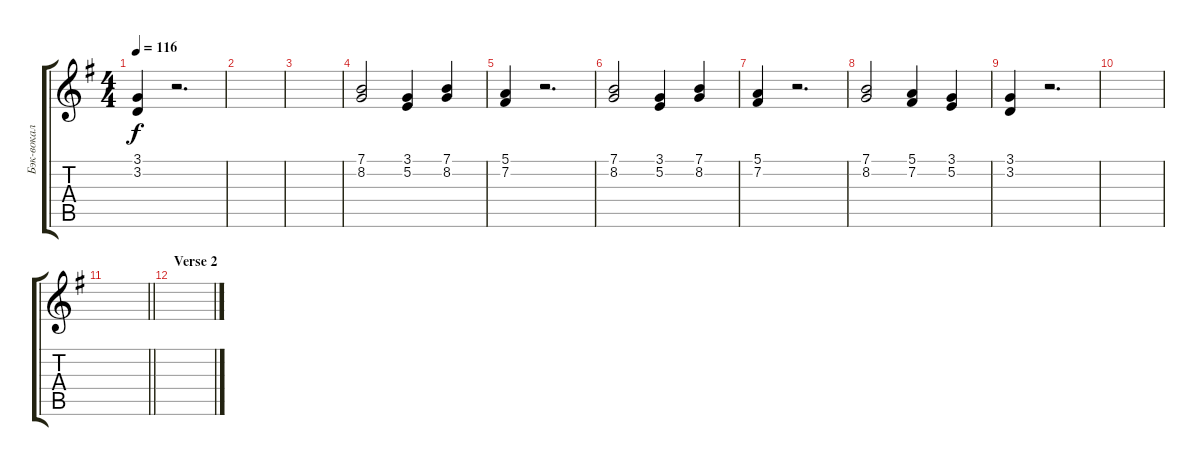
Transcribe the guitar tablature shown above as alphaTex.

\track ("Бэк-вокал" "Бэк-вокал") {instrument choiraahs}
\staff {score tabs}
\tuning (E4 B3 G3 D3 A2 E2) {hide}
\ts (4 4)
\tempo 116
\clef g2
\ks eminor
(3.1 3.2).4{dy f} r.2{d} |
|
|
(7.1 8.2).2 (3.1 5.2).4 (7.1 8.2).4 |
(5.1 7.2).4 r.2{d} |
(7.1 8.2).2 (3.1 5.2).4 (7.1 8.2).4 |
(5.1 7.2).4 r.2{d} |
(7.1 8.2).2 (5.1 7.2).4 (3.1 5.2).4 |
(3.1 3.2).4 r.2{d} |
|
\barLineRight lightlight
|
\section ("" "Verse 2")
